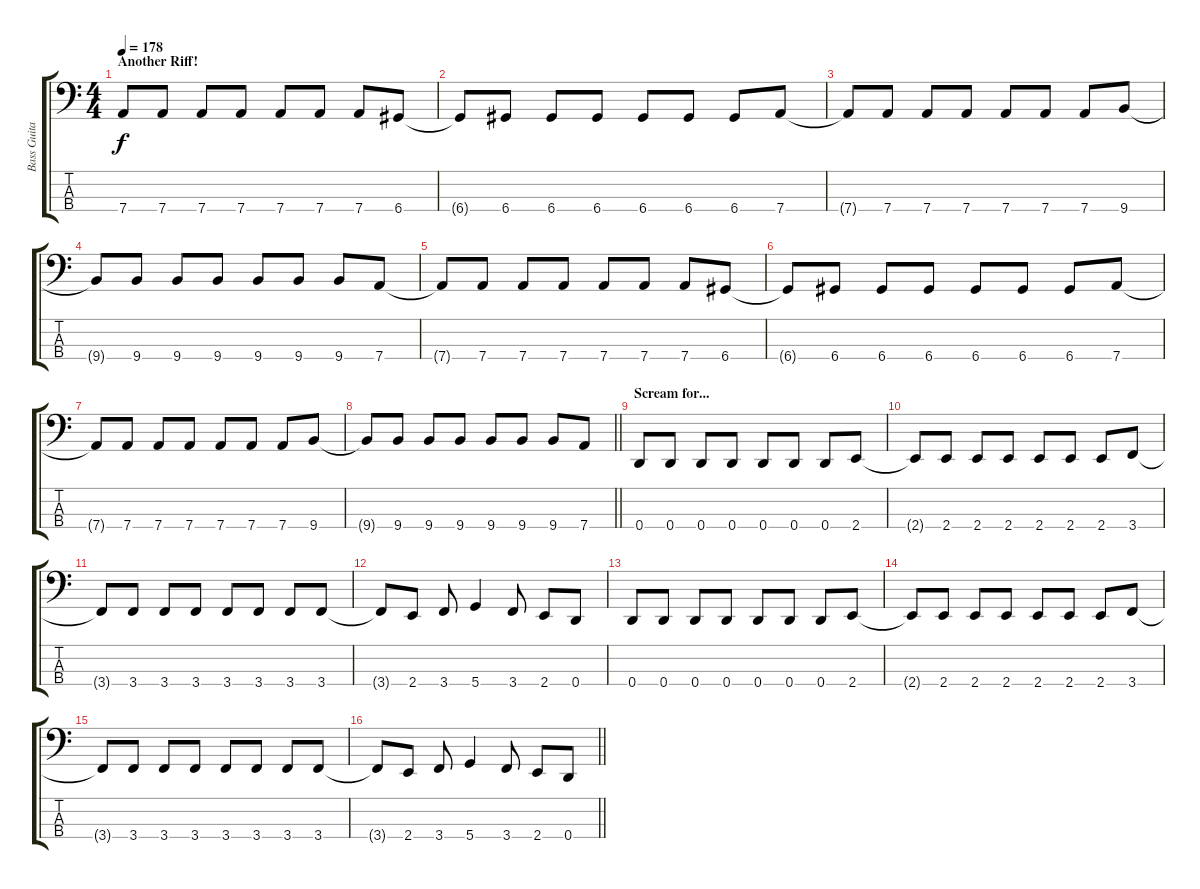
\track ("Bass Guitar" "Bass Guita") {instrument electricbassfinger}
\staff {score tabs}
\tuning (F2 C2 G1 D1) {hide}
\ts (4 4)
\section ("" "Another Riff!")
\tempo 178
\clef f4
\ks c
7.4.8{dy f} 7.4.8 7.4.8 7.4.8 7.4.8 7.4.8 7.4.8 6.4.8 |
6.4{t}.8 6.4.8 6.4.8 6.4.8 6.4.8 6.4.8 6.4.8 7.4.8 |
7.4{t}.8 7.4.8 7.4.8 7.4.8 7.4.8 7.4.8 7.4.8 9.4.8 |
9.4{t}.8 9.4.8 9.4.8 9.4.8 9.4.8 9.4.8 9.4.8 7.4.8 |
7.4{t}.8 7.4.8 7.4.8 7.4.8 7.4.8 7.4.8 7.4.8 6.4.8 |
6.4{t}.8 6.4.8 6.4.8 6.4.8 6.4.8 6.4.8 6.4.8 7.4.8 |
7.4{t}.8 7.4.8 7.4.8 7.4.8 7.4.8 7.4.8 7.4.8 9.4.8 |
\barLineRight lightlight
9.4{t}.8 9.4.8 9.4.8 9.4.8 9.4.8 9.4.8 9.4.8 7.4.8 |
\section ("" "Scream for...")
0.4.8 0.4.8 0.4.8 0.4.8 0.4.8 0.4.8 0.4.8 2.4.8 |
2.4{t}.8 2.4.8 2.4.8 2.4.8 2.4.8 2.4.8 2.4.8 3.4.8 |
3.4{t}.8 3.4.8 3.4.8 3.4.8 3.4.8 3.4.8 3.4.8 3.4.8 |
3.4{t}.8 2.4.8 3.4.8 5.4.4 3.4.8 2.4.8 0.4.8 |
0.4.8 0.4.8 0.4.8 0.4.8 0.4.8 0.4.8 0.4.8 2.4.8 |
2.4{t}.8 2.4.8 2.4.8 2.4.8 2.4.8 2.4.8 2.4.8 3.4.8 |
3.4{t}.8 3.4.8 3.4.8 3.4.8 3.4.8 3.4.8 3.4.8 3.4.8 |
\barLineRight lightlight
3.4{t}.8 2.4.8 3.4.8 5.4.4 3.4.8 2.4.8 0.4.8
